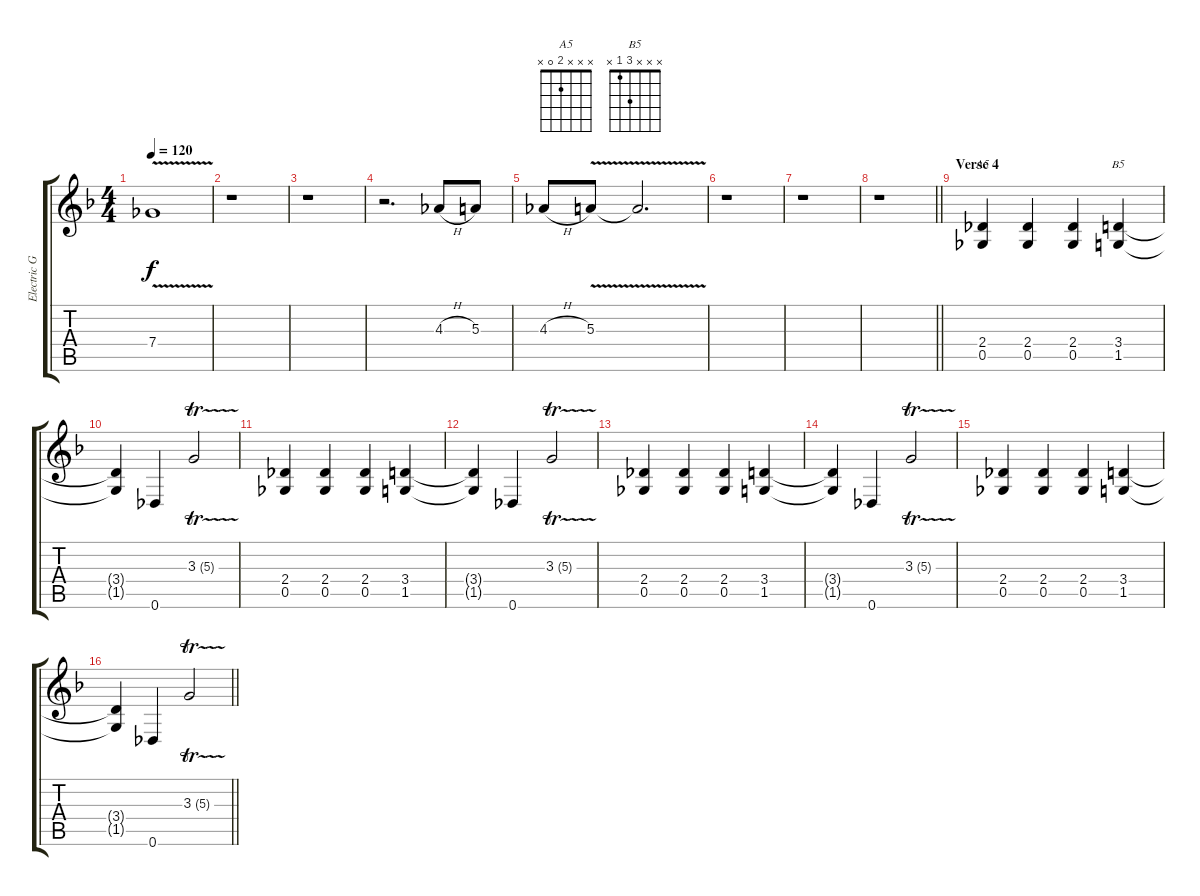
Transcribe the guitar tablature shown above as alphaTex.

\track ("Electric Guitar" "Electric G") {instrument distortionguitar}
\staff {score tabs}
\tuning (Db4 Ab3 E3 B2 Gb2 Db2) {hide}
\chord ("A5" x x x 2 0 x)
\chord ("B5" x x x 3 1 x)
\ts (4 4)
\tempo 120
\clef g2
\ks f
7.4{v}.1{dy f} |
r.1 |
r.1 |
r.2{d} 4.3{h}.8 5.3.8 |
4.3{h}.8 5.3{v}.8 5.3{t}.2{d} |
r.1 |
r.1 |
\barLineRight lightlight
r.1 |
\section ("" "Verse 4")
(2.4 0.5).4{ch "A5"} (2.4 0.5).4{beam merge} (2.4 0.5).4 (3.4 1.5).4{ch "B5"} |
(3.4{t} 1.5{t}).4 0.6.4 3.3{tr (5 32)}.2 |
(2.4 0.5).4 (2.4 0.5).4{beam merge} (2.4 0.5).4 (3.4 1.5).4 |
(3.4{t} 1.5{t}).4 0.6.4 3.3{tr (5 32)}.2 |
(2.4 0.5).4 (2.4 0.5).4{beam merge} (2.4 0.5).4 (3.4 1.5).4 |
(3.4{t} 1.5{t}).4 0.6.4 3.3{tr (5 32)}.2 |
(2.4 0.5).4 (2.4 0.5).4{beam merge} (2.4 0.5).4 (3.4 1.5).4 |
\barLineRight lightlight
(3.4{t} 1.5{t}).4 0.6.4 3.3{tr (5 32)}.2
